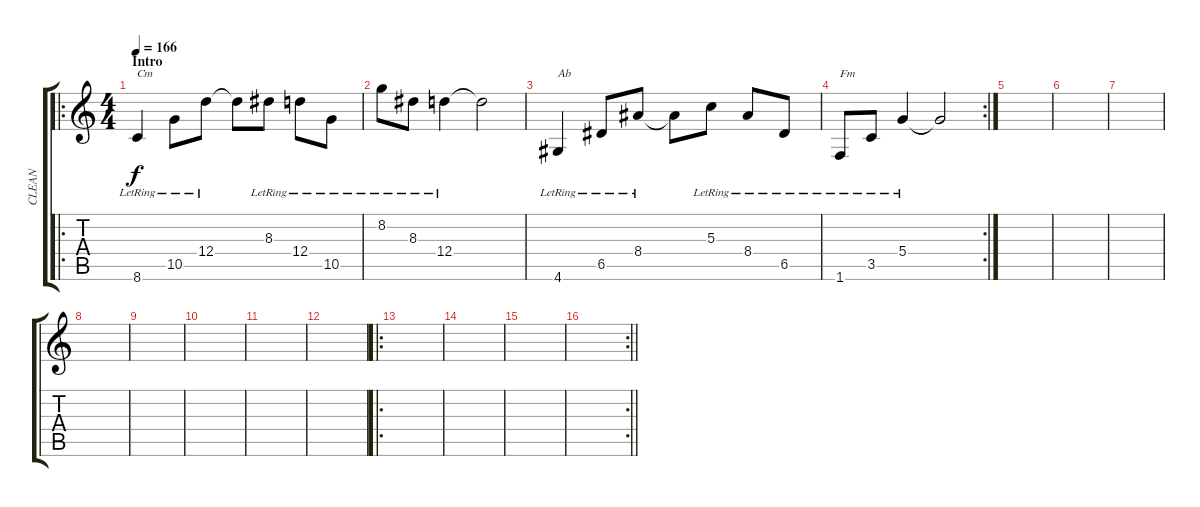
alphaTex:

\track ("CLEAN" "CLEAN") {instrument electricguitarclean}
\staff {score tabs}
\tuning (E4 B3 G3 D3 A2 E2) {hide}
\ro
\ts (4 4)
\section ("" "Intro")
\tempo 166
\clef g2
\ks c
8.6{lr}.4{txt "Cm" dy f instrument electricguitarclean} 10.5{lr}.8 12.4{lr}.8 12.4{t}.8 8.3{lr}.8 12.4{lr}.8 10.5{lr}.8 |
8.2{lr}.8 8.3{lr}.8 12.4{lr}.4 12.4{t}.2 |
4.6{lr}.4{txt "Ab"} 6.5{lr}.8 8.4{lr}.8 8.4{t}.8 5.3{lr}.8 8.4{lr}.8 6.5{lr}.8 |
\rc 2
1.6{lr}.8{txt "Fm"} 3.5{lr}.8 5.4{lr}.4 5.4{t}.2 |
|
|
|
|
|
|
|
|
\ro
|
|
|
\rc 2
\barLineRight lightlight
